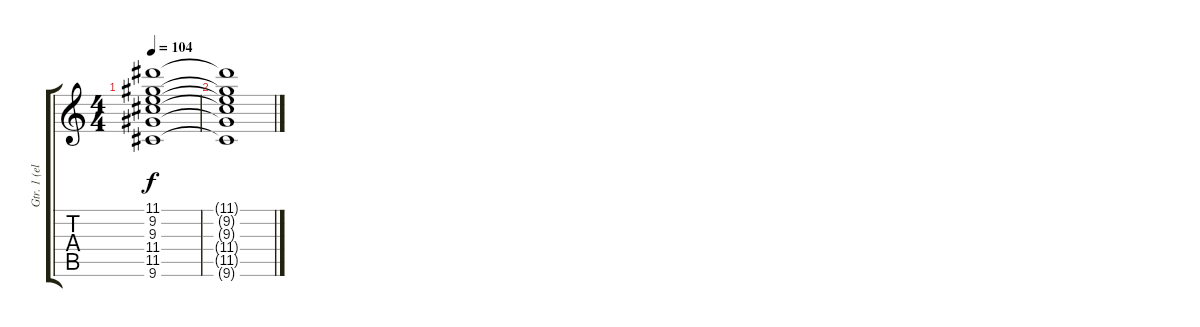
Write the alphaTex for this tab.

\track ("Gtr. 1 (elec.)" "Gtr. 1 (el") {instrument electricguitarclean}
\staff {score tabs}
\tuning (E4 B3 G3 D3 A2 E2) {hide}
\ts (4 4)
\tempo 104
\clef g2
\ks c
(11.1{t} 9.2{t} 9.3{t} 11.4{t} 11.5{t} 9.6{t}).1{dy f} |
(11.1{t} 9.2{t} 9.3{t} 11.4{t} 11.5{t} 9.6{t}).1
